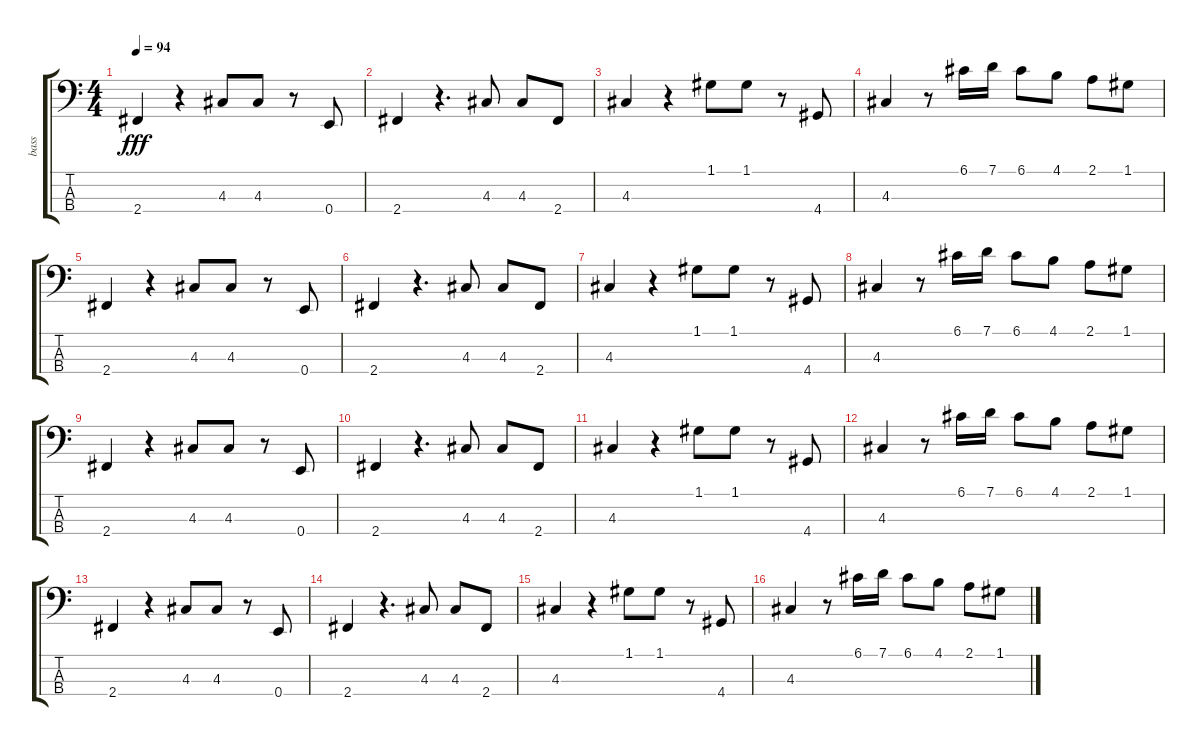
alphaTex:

\track ("bass" "bass") {instrument fretlessbass}
\staff {score tabs}
\tuning (G2 D2 A1 E1) {hide}
\ts (4 4)
\tempo 94
\clef f4
\ks c
2.4.4{dy fff} r.4 4.3.8 4.3.8 r.8 0.4.8 |
2.4.4 r.4{d} 4.3.8 4.3.8 2.4.8 |
4.3.4 r.4 1.1.8 1.1.8 r.8 4.4.8 |
4.3.4 r.8 6.1.16 7.1.16 6.1.8 4.1.8 2.1.8 1.1.8 |
2.4.4 r.4 4.3.8 4.3.8 r.8 0.4.8 |
2.4.4 r.4{d} 4.3.8 4.3.8 2.4.8 |
4.3.4 r.4 1.1.8 1.1.8 r.8 4.4.8 |
4.3.4 r.8 6.1.16 7.1.16 6.1.8 4.1.8 2.1.8 1.1.8 |
2.4.4 r.4 4.3.8 4.3.8 r.8 0.4.8 |
2.4.4 r.4{d} 4.3.8 4.3.8 2.4.8 |
4.3.4 r.4 1.1.8 1.1.8 r.8 4.4.8 |
4.3.4 r.8 6.1.16 7.1.16 6.1.8 4.1.8 2.1.8 1.1.8 |
2.4.4 r.4 4.3.8 4.3.8 r.8 0.4.8 |
2.4.4 r.4{d} 4.3.8 4.3.8 2.4.8 |
4.3.4 r.4 1.1.8 1.1.8 r.8 4.4.8 |
4.3.4 r.8 6.1.16 7.1.16 6.1.8 4.1.8 2.1.8 1.1.8
